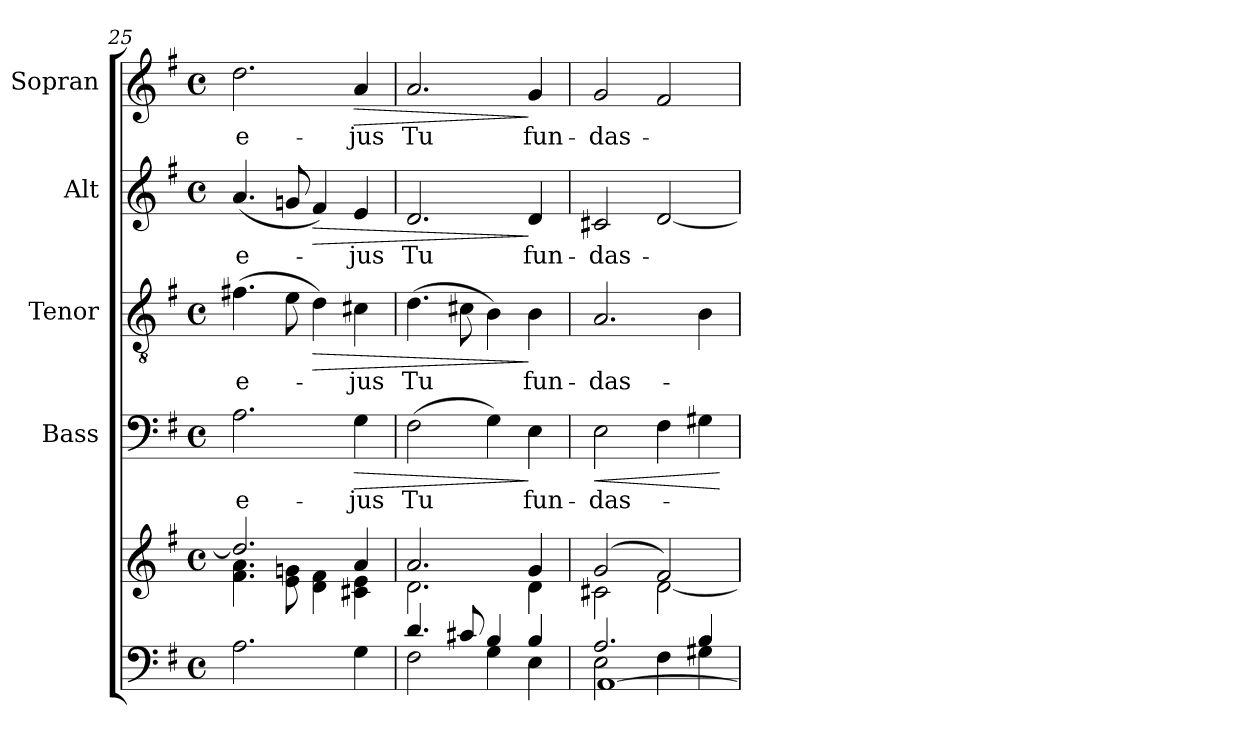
**kern	**kern	**kern	**text	**dynam	**kern	**text	**dynam	**kern	**text	**dynam	**kern	**text	**dynam
*part5	*part5	*part4	*part4	*part4	*part3	*part3	*part3	*part2	*part2	*part2	*part1	*part1	*part1
*staff6	*staff5	*staff4	*staff4	*staff4	*staff3	*staff3	*staff3	*staff2	*staff2	*staff2	*staff1	*staff1	*staff1
*	*	*I"Bass	*	*	*I"Tenor	*	*	*I"Alt	*	*	*I"Sopran	*	*
*	*	*I'B.	*	*	*I'T.	*	*	*I'A.	*	*	*I'S.	*	*
*clefF4	*clefG2	*clefF4	*	*	*clefGv2	*	*	*clefG2	*	*	*clefG2	*	*
*k[f#]	*k[f#]	*k[f#]	*	*	*k[f#]	*	*	*k[f#]	*	*	*k[f#]	*	*
*G:	*G:	*G:	*	*	*G:	*	*	*G:	*	*	*G:	*	*
*M4/4	*M4/4	*M4/4	*	*	*M4/4	*	*	*M4/4	*	*	*M4/4	*	*
*met(c)	*met(c)	*met(c)	*	*	*met(c)	*	*	*met(c)	*	*	*met(c)	*	*
=25	=25	=25	=25	=25	=25	=25	=25	=25	=25	=25	=25	=25	=25
*	*^	*	*	*	*	*	*	*	*	*	*	*	*
!	!	!	!	!LO:LY:b	!	!	!LO:LY:b	!	!	!LO:LY:b	!	!	!LO:LY:b	!
2.A\	2.dd/]	4.f#\ 4.a\	2.A\	e-	.	(>4.f#X\	e-	.	(<4.a/	e-	.	2.dd\	e-	.
.	.	8e\ 8gn\	.	.	.	8e\	.	.	8gn/	.	.	.	.	.
!	!	!	!	!	!	!	!	!LO:HP:b	!	!	!LO:HP:b	!	!	!
.	.	4d\ 4f#\	.	.	.	4d\)	.	>	4f#/)	.	>	.	.	.
!	!	!	!	!LO:LY:b	!LO:HP:b	!	!LO:LY:b	!	!	!LO:LY:b	!	!	!LO:LY:b	!LO:HP:b
4G\	4a/	4c#X\ 4e\	4G\	-jus	>	4c#X\	-jus	.	4e/	-jus	.	4a/	-jus	>
=26	=26	=26	=26	=26	=26	=26	=26	=26	=26	=26	=26	=26	=26	=26
*^	*	*	*	*	*	*	*	*	*	*	*	*	*	*
!	!	!	!	!	!LO:LY:b	!	!	!LO:LY:b	!	!	!LO:LY:b	!	!	!LO:LY:b	!
4.d/	2F#\	2.a/	2.d\	(>2F#\	Tu	.	(>4.d\	Tu	.	2.d/	Tu	.	2.a/	Tu	.
8c#X/	.	.	.	.	.	.	8c#X\	.	.	.	.	.	.	.	.
4B/	4G\	.	.	4G\)	.	.	4B\)	.	.	.	.	.	.	.	.
!	!	!	!	!	!LO:LY:b	!	!	!LO:LY:b	!	!	!LO:LY:b	!	!	!LO:LY:b	!
4B/	4E\	4g/	4d\	4E\	fun-	]	4B\	fun-	]	4d/	fun-	]	4g/	fun-	]
!!LO:PB:g=z
=27	=27	=27	=27	=27	=27	=27	=27	=27	=27	=27	=27	=27	=27	=27	=27
*	*^	*	*	*	*	*	*	*	*	*	*	*	*	*	*
!	!	!	!	!	!	!LO:LY:b	!LO:HP:b	!	!LO:LY:b	!	!	!LO:LY:b	!	!	!LO:LY:b	!
2.A/	2E\	[1AA	(2g/	2c#X\	2E\	-das-	<	2.A/	-das-	.	2c#X/	-das-	.	2g/	-das-	.
.	4F#\	.	2f#/)	[<2d\	4F#\	.	.	.	.	.	[2d/	.	.	2f#/	.	.
4B/	4G#X\	.	.	.	4G#X\	.	.	4B\	.	.	.	.	.	.	.	.
*v	*v	*v	*	*	*	*	*	*	*	*	*	*	*	*	*	*
*	*v	*v	*	*	*	*	*	*	*	*	*	*	*	*
.	.	.	.	[	.	.	.	.	.	.	.	.	.
=	=	=	=	=	=	=	=	=	=	=	=	=	=
*-	*-	*-	*-	*-	*-	*-	*-	*-	*-	*-	*-	*-	*-
